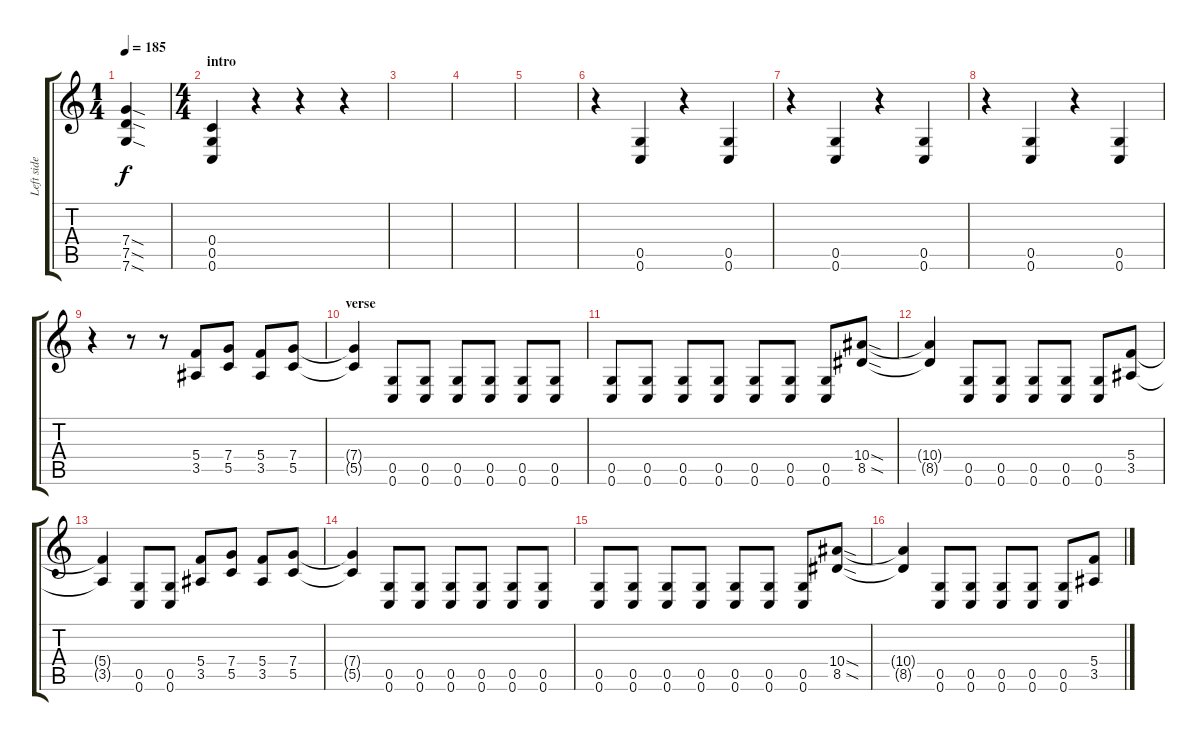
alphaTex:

\track ("Left side" "Left side") {instrument distortionguitar}
\staff {score tabs}
\tuning (D4 A3 F3 C3 G2 C2) {hide}
\ts (1 4)
\tempo 185
\clef g2
\ks c
(7.4{sod} 7.5{sod} 7.6{sod}).4{dy f instrument distortionguitar} |
\ts (4 4)
\section ("" "intro")
(0.4 0.5 0.6).4 r.4 r.4 r.4 |
|
|
|
r.4 (0.5 0.6).4 r.4 (0.5 0.6).4 |
r.4 (0.5 0.6).4 r.4 (0.5 0.6).4 |
r.4 (0.5 0.6).4 r.4 (0.5 0.6).4 |
r.4 r.8 r.8 (5.4 3.5).8 (7.4 5.5).8 (5.4 3.5).8 (7.4 5.5).8 |
\section ("" "verse")
(7.4{t} 5.5{t}).4 (0.5 0.6).8 (0.5 0.6).8 (0.5 0.6).8 (0.5 0.6).8 (0.5 0.6).8 (0.5 0.6).8 |
(0.5 0.6).8 (0.5 0.6).8 (0.5 0.6).8 (0.5 0.6).8 (0.5 0.6).8 (0.5 0.6).8 (0.5 0.6).8 (10.4{sod} 8.5{sod}).8 |
(10.4{t} 8.5{t}).4 (0.5 0.6).8 (0.5 0.6).8 (0.5 0.6).8 (0.5 0.6).8 (0.5 0.6).8 (5.4 3.5).8 |
(5.4{t} 3.5{t}).4 (0.5 0.6).8 (0.5 0.6).8 (5.4 3.5).8 (7.4 5.5).8 (5.4 3.5).8 (7.4 5.5).8 |
(7.4{t} 5.5{t}).4 (0.5 0.6).8 (0.5 0.6).8 (0.5 0.6).8 (0.5 0.6).8 (0.5 0.6).8 (0.5 0.6).8 |
(0.5 0.6).8 (0.5 0.6).8 (0.5 0.6).8 (0.5 0.6).8 (0.5 0.6).8 (0.5 0.6).8 (0.5 0.6).8 (10.4{sod} 8.5{sod}).8 |
(10.4{t} 8.5{t}).4 (0.5 0.6).8 (0.5 0.6).8 (0.5 0.6).8 (0.5 0.6).8 (0.5 0.6).8 (5.4 3.5).8
